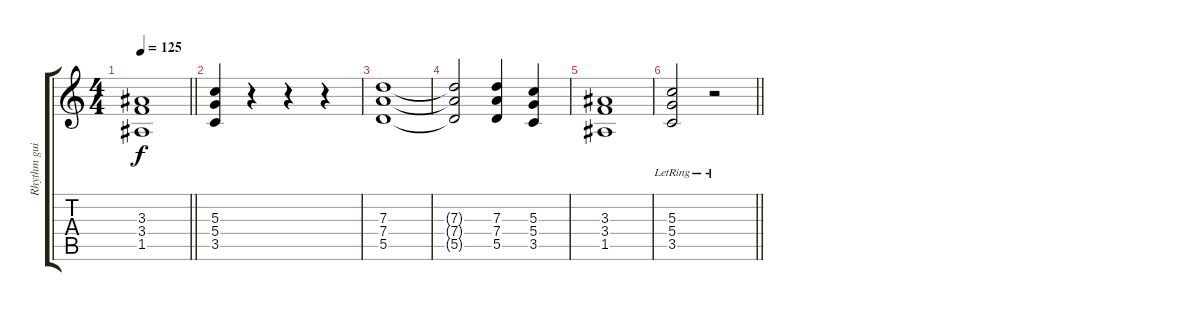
\track ("Rhythm guitar (Electric)" "Rhythm gui") {instrument overdrivenguitar}
\staff {score tabs}
\tuning (E4 B3 G3 D3 A2 E2) {hide}
\ts (4 4)
\tempo 125
\clef g2
\barLineRight lightlight
\ks c
(3.3 3.4 1.5).1{dy f} |
(5.3 5.4 3.5).4 r.4 r.4 r.4 |
(7.3 7.4 5.5).1 |
(7.3{t} 7.4{t} 5.5{t}).2 (7.3 7.4 5.5).4 (5.3 5.4 3.5).4 |
(3.3 3.4 1.5).1 |
\barLineRight lightlight
(5.3 5.4{lr} 3.5).2 r.2
